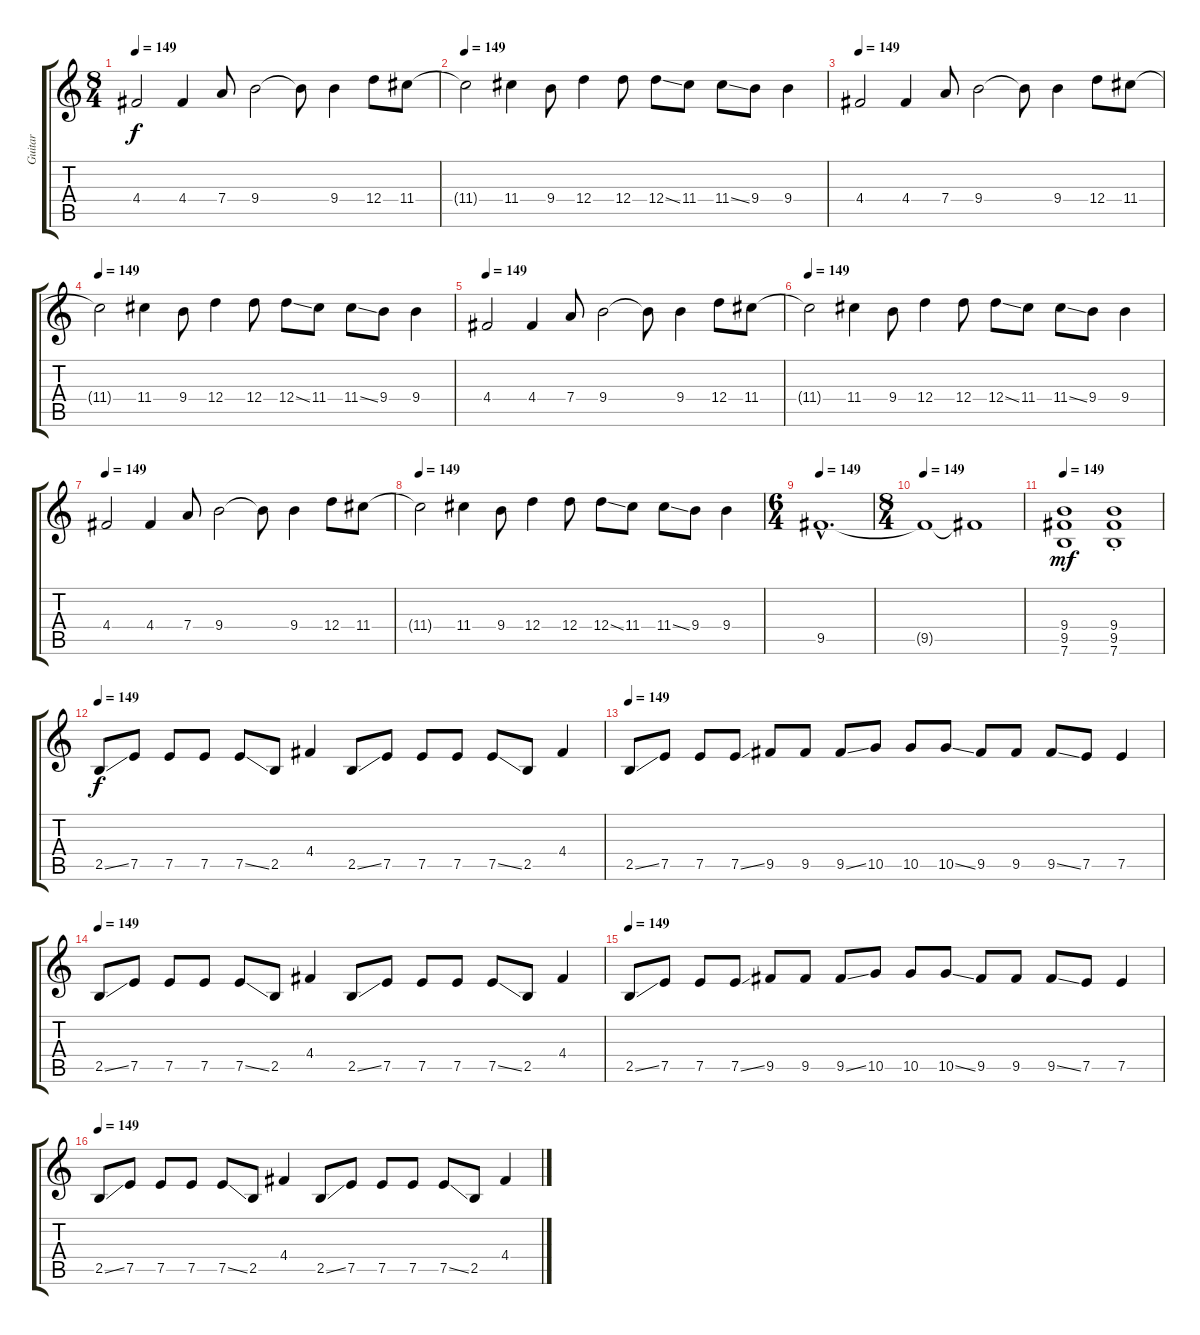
\track ("Guitar" "Guitar") {instrument distortionguitar}
\staff {score tabs}
\tuning (E4 B3 G3 D3 A2 E2) {hide}
\ts (8 4)
\tempo 149
\clef g2
\ks c
4.4.2{dy f} 4.4.4 7.4.8 9.4.2 9.4{t}.8 9.4.4 12.4.8 11.4.8 |
\tempo 149
11.4{t}.2 11.4.4 9.4.8 12.4.4 12.4.8 12.4{ss}.8 11.4.8 11.4{ss}.8 9.4.8 9.4.4 |
\tempo 149
4.4.2 4.4.4 7.4.8 9.4.2 9.4{t}.8 9.4.4 12.4.8 11.4.8 |
\tempo 149
11.4{t}.2 11.4.4 9.4.8 12.4.4 12.4.8 12.4{ss}.8 11.4.8 11.4{ss}.8 9.4.8 9.4.4 |
\tempo 149
4.4.2 4.4.4 7.4.8 9.4.2 9.4{t}.8 9.4.4 12.4.8 11.4.8 |
\tempo 149
11.4{t}.2 11.4.4 9.4.8 12.4.4 12.4.8 12.4{ss}.8 11.4.8 11.4{ss}.8 9.4.8 9.4.4 |
\tempo 149
4.4.2 4.4.4 7.4.8 9.4.2 9.4{t}.8 9.4.4 12.4.8 11.4.8 |
\tempo 149
11.4{t}.2 11.4.4 9.4.8 12.4.4 12.4.8 12.4{ss}.8 11.4.8 11.4{ss}.8 9.4.8 9.4.4 |
\ts (6 4)
\tempo 149
9.5{hac}.1{d} |
\ts (8 4)
\tempo 149
9.5{t}.1 9.5{t}.1 |
\tempo 149
(9.4 9.5 7.6).1{dy mf} (9.4{st} 9.5{st} 7.6{st}).1 |
\tempo 149
2.5{ss}.8{dy f} 7.5.8 7.5.8 7.5.8 7.5{ss}.8 2.5.8 4.4.4 2.5{ss}.8 7.5.8 7.5.8 7.5.8 7.5{ss}.8 2.5.8 4.4.4 |
\tempo 149
2.5{ss}.8 7.5.8 7.5.8 7.5{ss}.8 9.5.8 9.5.8 9.5{ss}.8 10.5.8 10.5.8 10.5{ss}.8 9.5.8 9.5.8 9.5{ss}.8 7.5.8 7.5.4 |
\tempo 149
2.5{ss}.8 7.5.8 7.5.8 7.5.8 7.5{ss}.8 2.5.8 4.4.4 2.5{ss}.8 7.5.8 7.5.8 7.5.8 7.5{ss}.8 2.5.8 4.4.4 |
\tempo 149
2.5{ss}.8 7.5.8 7.5.8 7.5{ss}.8 9.5.8 9.5.8 9.5{ss}.8 10.5.8 10.5.8 10.5{ss}.8 9.5.8 9.5.8 9.5{ss}.8 7.5.8 7.5.4 |
\tempo 149
2.5{ss}.8 7.5.8 7.5.8 7.5.8 7.5{ss}.8 2.5.8 4.4.4 2.5{ss}.8 7.5.8 7.5.8 7.5.8 7.5{ss}.8 2.5.8 4.4.4
